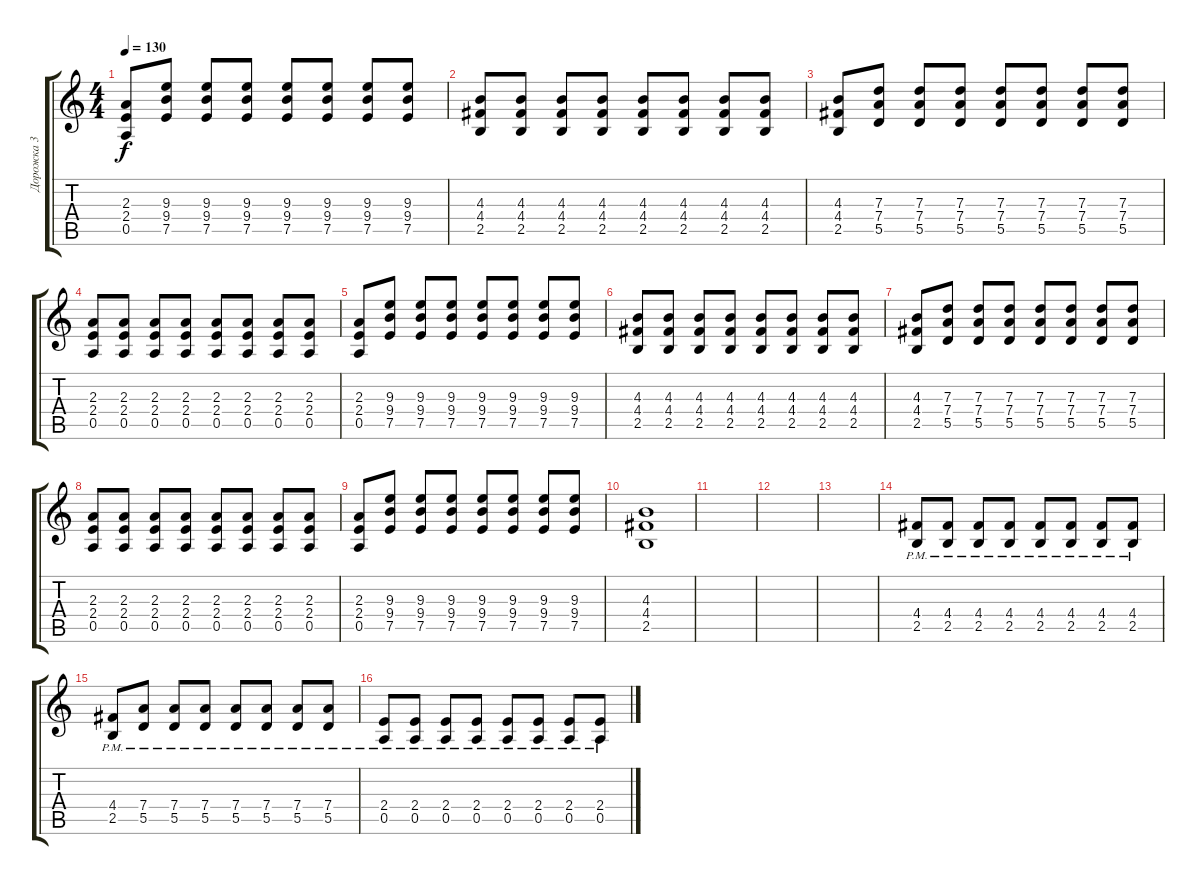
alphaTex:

\track ("Дорожка 3" "Дорожка 3") {instrument distortionguitar}
\staff {score tabs}
\tuning (E4 B3 G3 D3 A2 E2) {hide}
\ts (4 4)
\tempo 130
\clef g2
\ks c
(2.3 2.4 0.5).8{dy f} (9.3 9.4 7.5).8 (9.3 9.4 7.5).8 (9.3 9.4 7.5).8 (9.3 9.4 7.5).8 (9.3 9.4 7.5).8 (9.3 9.4 7.5).8 (9.3 9.4 7.5).8 |
(4.3 4.4 2.5).8 (4.3 4.4 2.5).8 (4.3 4.4 2.5).8 (4.3 4.4 2.5).8 (4.3 4.4 2.5).8 (4.3 4.4 2.5).8 (4.3 4.4 2.5).8 (4.3 4.4 2.5).8 |
(4.3 4.4 2.5).8 (7.3 7.4 5.5).8 (7.3 7.4 5.5).8 (7.3 7.4 5.5).8 (7.3 7.4 5.5).8 (7.3 7.4 5.5).8 (7.3 7.4 5.5).8 (7.3 7.4 5.5).8 |
(2.3 2.4 0.5).8 (2.3 2.4 0.5).8 (2.3 2.4 0.5).8 (2.3 2.4 0.5).8 (2.3 2.4 0.5).8 (2.3 2.4 0.5).8 (2.3 2.4 0.5).8 (2.3 2.4 0.5).8 |
(2.3 2.4 0.5).8 (9.3 9.4 7.5).8 (9.3 9.4 7.5).8 (9.3 9.4 7.5).8 (9.3 9.4 7.5).8 (9.3 9.4 7.5).8 (9.3 9.4 7.5).8 (9.3 9.4 7.5).8 |
(4.3 4.4 2.5).8 (4.3 4.4 2.5).8 (4.3 4.4 2.5).8 (4.3 4.4 2.5).8 (4.3 4.4 2.5).8 (4.3 4.4 2.5).8 (4.3 4.4 2.5).8 (4.3 4.4 2.5).8 |
(4.3 4.4 2.5).8 (7.3 7.4 5.5).8 (7.3 7.4 5.5).8 (7.3 7.4 5.5).8 (7.3 7.4 5.5).8 (7.3 7.4 5.5).8 (7.3 7.4 5.5).8 (7.3 7.4 5.5).8 |
(2.3 2.4 0.5).8 (2.3 2.4 0.5).8 (2.3 2.4 0.5).8 (2.3 2.4 0.5).8 (2.3 2.4 0.5).8 (2.3 2.4 0.5).8 (2.3 2.4 0.5).8 (2.3 2.4 0.5).8 |
(2.3 2.4 0.5).8 (9.3 9.4 7.5).8 (9.3 9.4 7.5).8 (9.3 9.4 7.5).8 (9.3 9.4 7.5).8 (9.3 9.4 7.5).8 (9.3 9.4 7.5).8 (9.3 9.4 7.5).8 |
(4.3 4.4 2.5).1 |
|
|
|
(4.4{pm} 2.5{pm}).8 (4.4{pm} 2.5{pm}).8 (4.4{pm} 2.5{pm}).8 (4.4{pm} 2.5{pm}).8 (4.4{pm} 2.5{pm}).8 (4.4{pm} 2.5{pm}).8 (4.4{pm} 2.5{pm}).8 (4.4{pm} 2.5{pm}).8 |
(4.4{pm} 2.5{pm}).8 (7.4{pm} 5.5{pm}).8 (7.4{pm} 5.5{pm}).8 (7.4{pm} 5.5{pm}).8 (7.4{pm} 5.5{pm}).8 (7.4{pm} 5.5{pm}).8 (7.4{pm} 5.5{pm}).8 (7.4{pm} 5.5{pm}).8 |
(2.4 0.5{pm}).8 (2.4 0.5{pm}).8 (2.4 0.5{pm}).8 (2.4 0.5{pm}).8 (2.4 0.5{pm}).8 (2.4 0.5{pm}).8 (2.4 0.5{pm}).8 (2.4 0.5{pm}).8
